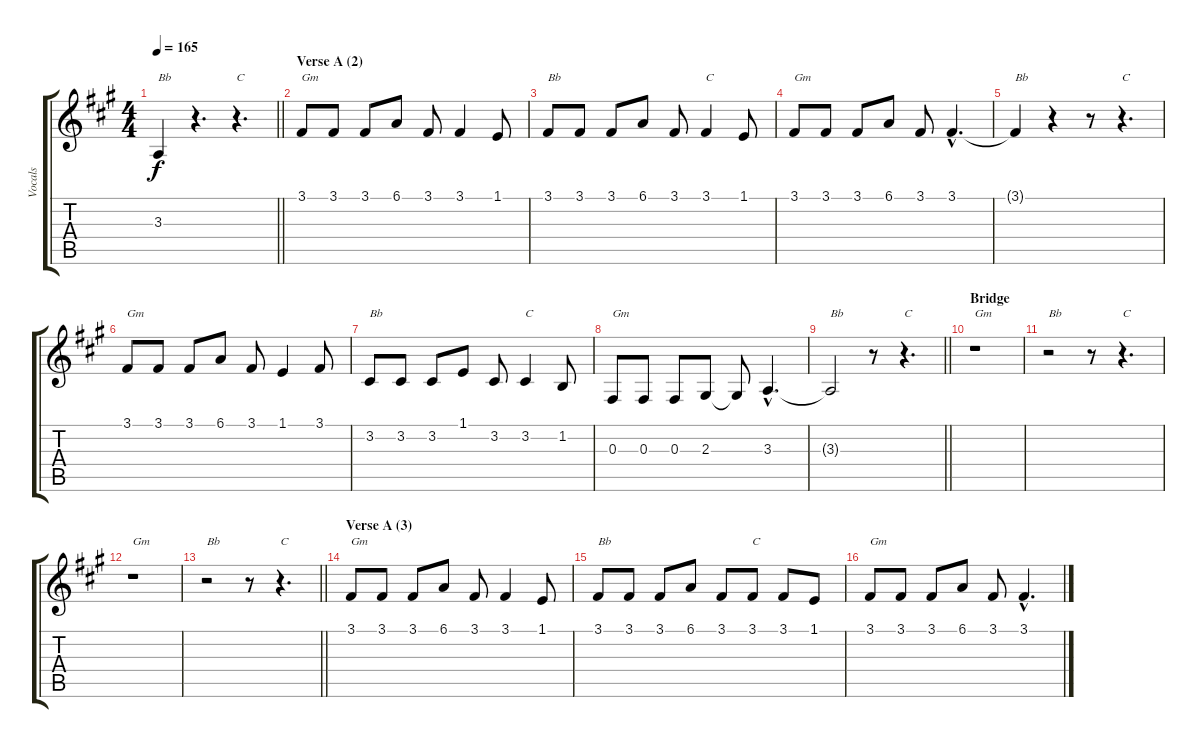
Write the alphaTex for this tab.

\track ("Vocals" "Vocals") {instrument sopranosax}
\staff {score tabs}
\tuning (Eb4 Bb3 Gb3 Db3 Ab2 Eb2) {hide}
\ts (4 4)
\tempo 165
\clef g2
\barLineRight lightlight
\ks f#minor
3.3{t}.4{txt "Bb" dy f} r.4{d} r.4{d txt "C"} |
\section ("" "Verse A (2)")
3.1.8{txt "Gm"} 3.1.8 3.1.8 6.1.8 3.1.8 3.1.4 1.1.8 |
3.1.8{txt "Bb"} 3.1.8 3.1.8 6.1.8 3.1.8 3.1.4{txt "C"} 1.1.8 |
3.1.8{txt "Gm"} 3.1.8 3.1.8 6.1.8 3.1.8 3.1{hac}.4{d} |
3.1{t}.4{txt "Bb"} r.4 r.8 r.4{d txt "C"} |
3.1.8{txt "Gm"} 3.1.8 3.1.8 6.1.8 3.1.8 1.1.4 3.1.8 |
3.2.8{txt "Bb"} 3.2.8 3.2.8 1.1.8 3.2.8 3.2.4{txt "C"} 1.2.8 |
0.3.8{txt "Gm"} 0.3.8 0.3.8 2.3.8 2.3{t}.8 3.3{hac}.4{d} |
\barLineRight lightlight
3.3{t}.2{txt "Bb"} r.8 r.4{d txt "C"} |
\section ("" "Bridge")
r.1{txt "Gm"} |
r.2{txt "Bb"} r.8 r.4{d txt "C"} |
r.1{txt "Gm"} |
\barLineRight lightlight
r.2{txt "Bb"} r.8 r.4{d txt "C"} |
\section ("" "Verse A (3)")
3.1.8{txt "Gm"} 3.1.8 3.1.8 6.1.8 3.1.8 3.1.4 1.1.8 |
3.1.8{txt "Bb"} 3.1.8 3.1.8 6.1.8 3.1.8 3.1.8{txt "C"} 3.1.8 1.1.8 |
3.1.8{txt "Gm"} 3.1.8 3.1.8 6.1.8 3.1.8 3.1{hac}.4{d}
